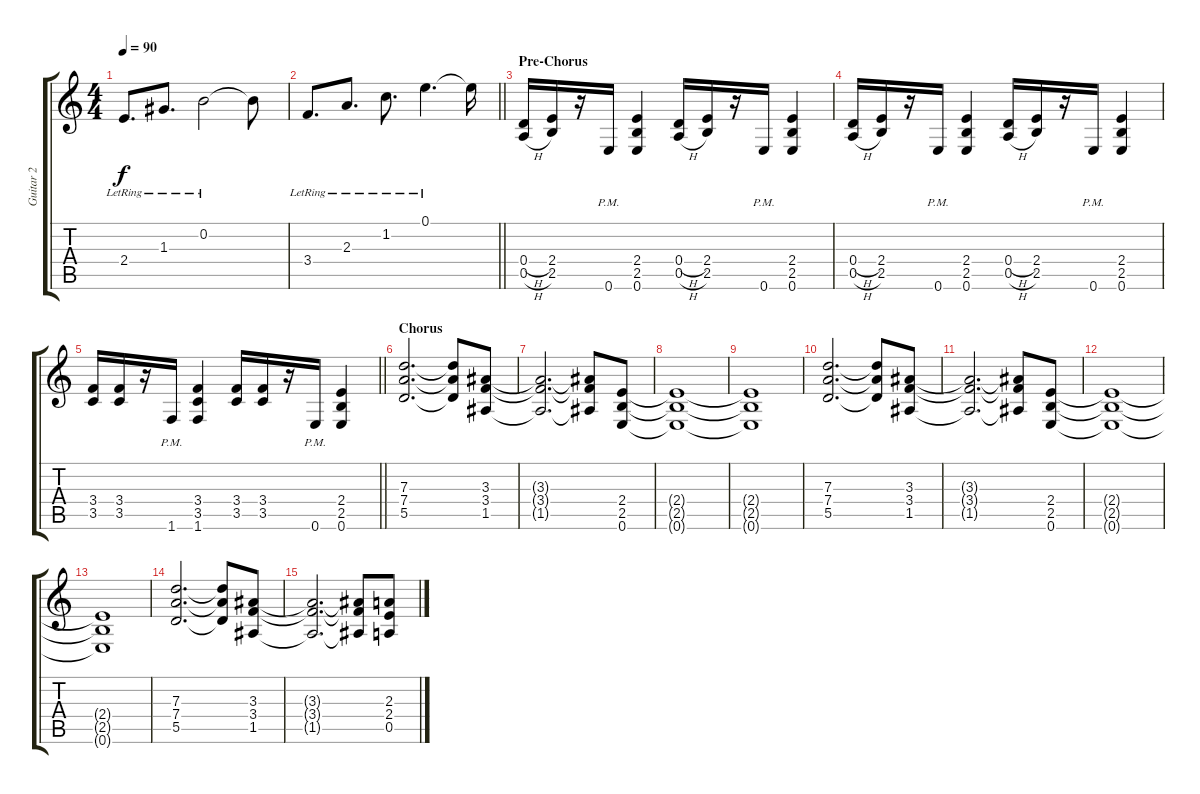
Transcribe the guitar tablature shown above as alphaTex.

\track ("Guitar 2" "Guitar 2") {instrument distortionguitar}
\staff {score tabs}
\tuning (E4 B3 G3 D3 A2 E2) {hide}
\ts (4 4)
\tempo 90
\clef g2
\ks c
2.4{lr}.8{d dy f} 1.3{lr}.8{d} 0.2{lr}.2 0.2{t}.8 |
\barLineRight lightlight
3.4{lr}.8{d} 2.3{lr}.8{d} 1.2{lr}.8{d} 0.1{lr}.4{d} 0.1{t}.16 |
\section ("" "Pre-Chorus")
(0.4{h} 0.5{h}).16{instrument distortionguitar} (2.4 2.5).16 r.16 0.6{pm}.16 (2.4 2.5 0.6).4 (0.4{h} 0.5{h}).16 (2.4 2.5).16 r.16 0.6{pm}.16 (2.4 2.5 0.6).4 |
(0.4{h} 0.5{h}).16 (2.4 2.5).16 r.16 0.6{pm}.16 (2.4 2.5 0.6).4 (0.4{h} 0.5{h}).16 (2.4 2.5).16 r.16 0.6{pm}.16 (2.4 2.5 0.6).4 |
\barLineRight lightlight
(3.4 3.5).16 (3.4 3.5).16 r.16 1.6{pm}.16 (3.4 3.5 1.6).4 (3.4 3.5).16 (3.4 3.5).16 r.16 0.6{pm}.16 (2.4 2.5 0.6).4 |
\section ("" "Chorus")
(7.3 7.4 5.5).2{d} (7.3{t} 7.4{t} 5.5{t}).8 (3.3 3.4 1.5).8 |
(3.3{t} 3.4{t} 1.5{t}).2{d} (3.3{t} 3.4{t} 1.5{t}).8 (2.4 2.5 0.6).8 |
(2.4{t} 2.5{t} 0.6{t}).1 |
(2.4{t} 2.5{t} 0.6{t}).1 |
(7.3 7.4 5.5).2{d} (7.3{t} 7.4{t} 5.5{t}).8 (3.3 3.4 1.5).8 |
(3.3{t} 3.4{t} 1.5{t}).2{d} (3.3{t} 3.4{t} 1.5{t}).8 (2.4 2.5 0.6).8 |
(2.4{t} 2.5{t} 0.6{t}).1 |
(2.4{t} 2.5{t} 0.6{t}).1 |
(7.3 7.4 5.5).2{d} (7.3{t} 7.4{t} 5.5{t}).8 (3.3 3.4 1.5).8 |
(3.3{t} 3.4{t} 1.5{t}).2{d} (3.3{t} 3.4{t} 1.5{t}).8 (2.3 2.4 0.5).8
